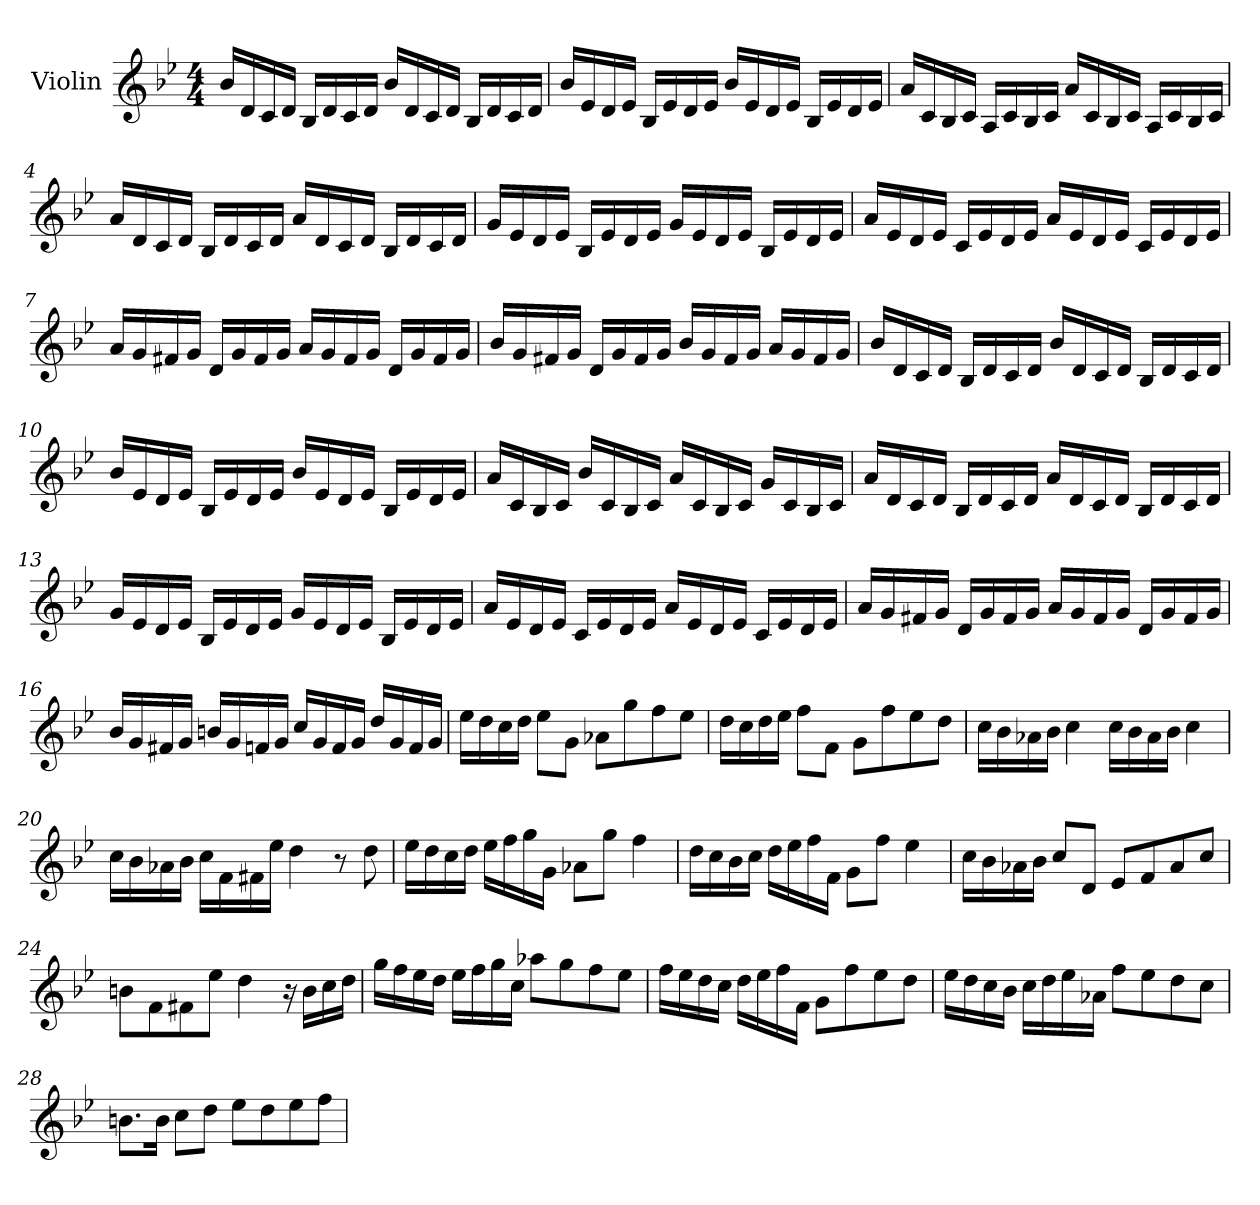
**kern
*part1
*staff1
*I"Violin
*I'Vln.
*clefG2
*k[b-e-]
*M4/4
*MM100
=1
16b-/LL
16d/
16c/
16d/JJ
16B-/LL
16d/
16c/
16d/JJ
16b-/LL
16d/
16c/
16d/JJ
16B-/LL
16d/
16c/
16d/JJ
=2
16b-/LL
16e-/
16d/
16e-/JJ
16B-/LL
16e-/
16d/
16e-/JJ
16b-/LL
16e-/
16d/
16e-/JJ
16B-/LL
16e-/
16d/
16e-/JJ
=3
16a/LL
16c/
16B-/
16c/JJ
16A/LL
16c/
16B-/
16c/JJ
16a/LL
16c/
16B-/
16c/JJ
16A/LL
16c/
16B-/
16c/JJ
!!LO:LB:g=z
=4
16a/LL
16d/
16c/
16d/JJ
16B-/LL
16d/
16c/
16d/JJ
16a/LL
16d/
16c/
16d/JJ
16B-/LL
16d/
16c/
16d/JJ
=5
16g/LL
16e-/
16d/
16e-/JJ
16B-/LL
16e-/
16d/
16e-/JJ
16g/LL
16e-/
16d/
16e-/JJ
16B-/LL
16e-/
16d/
16e-/JJ
=6
16a/LL
16e-/
16d/
16e-/JJ
16c/LL
16e-/
16d/
16e-/JJ
16a/LL
16e-/
16d/
16e-/JJ
16c/LL
16e-/
16d/
16e-/JJ
!!LO:LB:g=z
=7
16a/LL
16g/
16f#X/
16g/JJ
16d/LL
16g/
16f#/
16g/JJ
16a/LL
16g/
16f#/
16g/JJ
16d/LL
16g/
16f#/
16g/JJ
=8
16b-/LL
16g/
16f#X/
16g/JJ
16d/LL
16g/
16f#/
16g/JJ
16b-/LL
16g/
16f#/
16g/JJ
16a/LL
16g/
16f#/
16g/JJ
=9
16b-/LL
16d/
16c/
16d/JJ
16B-/LL
16d/
16c/
16d/JJ
16b-/LL
16d/
16c/
16d/JJ
16B-/LL
16d/
16c/
16d/JJ
!!LO:LB:g=z
=10
16b-/LL
16e-/
16d/
16e-/JJ
16B-/LL
16e-/
16d/
16e-/JJ
16b-/LL
16e-/
16d/
16e-/JJ
16B-/LL
16e-/
16d/
16e-/JJ
=11
16a/LL
16c/
16B-/
16c/JJ
16b-/LL
16c/
16B-/
16c/JJ
16a/LL
16c/
16B-/
16c/JJ
16g/LL
16c/
16B-/
16c/JJ
=12
16a/LL
16d/
16c/
16d/JJ
16B-/LL
16d/
16c/
16d/JJ
16a/LL
16d/
16c/
16d/JJ
16B-/LL
16d/
16c/
16d/JJ
!!LO:LB:g=z
=13
16g/LL
16e-/
16d/
16e-/JJ
16B-/LL
16e-/
16d/
16e-/JJ
16g/LL
16e-/
16d/
16e-/JJ
16B-/LL
16e-/
16d/
16e-/JJ
=14
16a/LL
16e-/
16d/
16e-/JJ
16c/LL
16e-/
16d/
16e-/JJ
16a/LL
16e-/
16d/
16e-/JJ
16c/LL
16e-/
16d/
16e-/JJ
=15
16a/LL
16g/
16f#X/
16g/JJ
16d/LL
16g/
16f#/
16g/JJ
16a/LL
16g/
16f#/
16g/JJ
16d/LL
16g/
16f#/
16g/JJ
!!LO:LB:g=z
=16
16b-/LL
16g/
16f#X/
16g/JJ
16bn/LL
16g/
16fn/
16g/JJ
16cc/LL
16g/
16f/
16g/JJ
16dd/LL
16g/
16f/
16g/JJ
=17
16ee-\LL
16dd\
16cc\
16dd\JJ
8ee-\L
8g\J
8a-X\L
8gg\
8ff\
8ee-\J
=18
16dd\LL
16cc\
16dd\
16ee-\JJ
8ff\L
8f\J
8g\L
8ff\
8ee-\
8dd\J
!!LO:PB:g=z
=19
16cc\LL
16b-\
16a-X\
16b-\JJ
4cc\
16cc\LL
16b-\
16a-\
16b-\JJ
4cc\
=20
16cc\LL
16b-\
16a-X\
16b-\JJ
16cc\LL
16f\
16f#X\
16ee-\JJ
4dd\
8r
8dd\
=21
16ee-\LL
16dd\
16cc\
16dd\JJ
16ee-\LL
16ff\
16gg\
16g\JJ
8a-X\L
8gg\J
4ff\
!!LO:LB:g=z
=22
16dd\LL
16cc\
16b-\
16cc\JJ
16dd\LL
16ee-\
16ff\
16f\JJ
8g\L
8ff\J
4ee-\
=23
16cc\LL
16b-\
16a-X\
16b-\JJ
8cc/L
8d/J
8e-/L
8f/
8a-/
8cc/J
=24
8bn\L
8f\
8f#X\
8ee-\J
4dd\
16r
16b\LL
16cc\
16dd\JJ
=25
16gg\LL
16ff\
16ee-\
16dd\JJ
16ee-\LL
16ff\
16gg\
16cc\JJ
8aa-X\L
8gg\
8ff\
8ee-\J
!!LO:LB:g=z
=26
16ff\LL
16ee-\
16dd\
16cc\JJ
16dd\LL
16ee-\
16ff\
16f\JJ
8g\L
8ff\
8ee-\
8dd\J
=27
16ee-\LL
16dd\
16cc\
16b-\JJ
16cc\LL
16dd\
16ee-\
16a-X\JJ
8ff\L
8ee-\
8dd\
8cc\J
=28
8.bn\L
16b\Jk
8cc\L
8dd\J
8ee-\L
8dd\
8ee-\
8ff\J
=
*-
